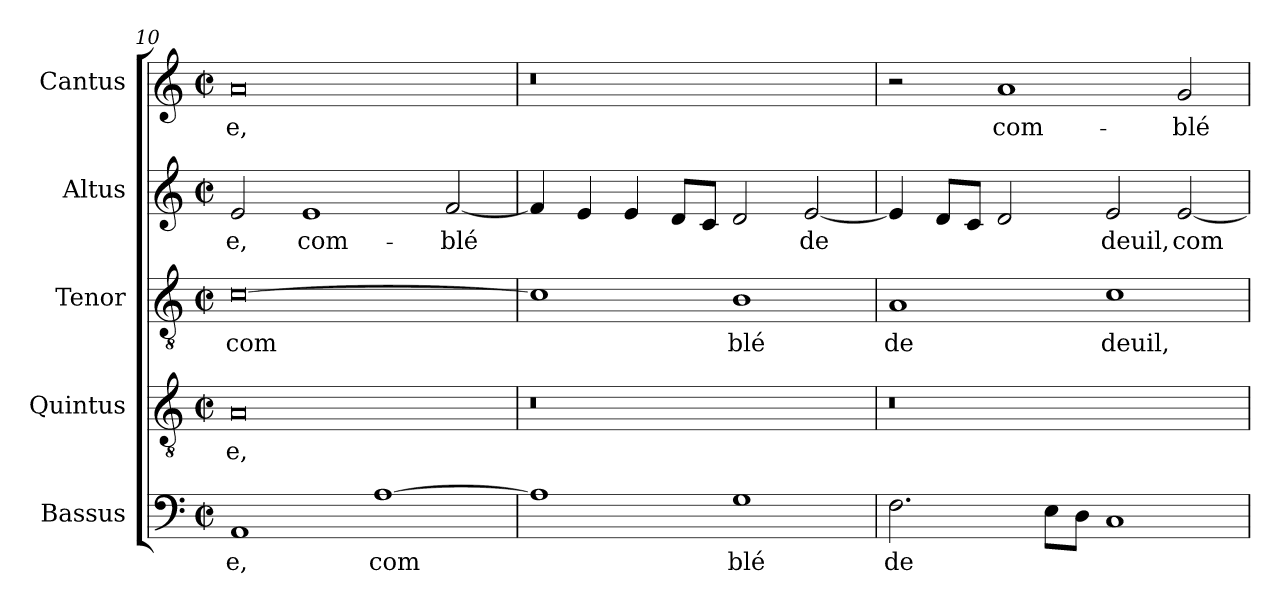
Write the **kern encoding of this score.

**kern	**text	**kern	**text	**kern	**text	**kern	**text	**kern	**text
*part5	*part5	*part4	*part4	*part3	*part3	*part2	*part2	*part1	*part1
*staff5	*staff5	*staff4	*staff4	*staff3	*staff3	*staff2	*staff2	*staff1	*staff1
*I"Bassus	*	*I"Quintus	*	*I"Tenor	*	*I"Altus	*	*I"Cantus	*
*clefF4	*	*clefGv2	*	*clefGv2	*	*clefG2	*	*clefG2	*
*M2/2	*	*M2/2	*	*M2/2	*	*M2/2	*	*M2/2	*
*met(c|)	*	*met(c|)	*	*met(c|)	*	*met(c|)	*	*met(c|)	*
=10	=10	=10	=10	=10	=10	=10	=10	=10	=10
!	!LO:LY:b:cj	!	!LO:LY:b:cj	!	!LO:LY:b	!	!LO:LY:b:cj	!	!LO:LY:b:cj
1AA	e,	0A	e,	[>0c	com	2e/	-e,	0a	-e,
!	!	!	!	!	!	!	!LO:LY:b:cj	!	!
.	.	.	.	.	.	1e	com-	.	.
!	!LO:LY:b	!	!	!	!	!	!	!	!
[>1A	com	.	.	.	.	.	.	.	.
!	!	!	!	!	!	!	!LO:LY:b	!	!
.	.	.	.	.	.	[<2f/	-blé	.	.
=11	=11	=11	=11	=11	=11	=11	=11	=11	=11
1A]	.	0r	.	1c]	.	4f/]	.	0r	.
.	.	.	.	.	.	4e/	.	.	.
.	.	.	.	.	.	4e/	.	.	.
.	.	.	.	.	.	8d/L	.	.	.
.	.	.	.	.	.	8c/J	.	.	.
!	!LO:LY:b:cj	!	!	!	!LO:LY:b:cj	!	!	!	!
1G	blé	.	.	1B	blé	2d/	.	.	.
!	!	!	!	!	!	!	!LO:LY:b:cj	!	!
.	.	.	.	.	.	[<2e/	de	.	.
=12	=12	=12	=12	=12	=12	=12	=12	=12	=12
!	!LO:LY:b:cj	!	!	!	!LO:LY:b:cj	!	!	!	!
2.F\	de	0r	.	1A	de	4e/]	.	2r	.
.	.	.	.	.	.	8d/L	.	.	.
.	.	.	.	.	.	8c/J	.	.	.
!	!	!	!	!	!	!	!	!	!LO:LY:b:cj
.	.	.	.	.	.	2d/	.	1a	com-
8E\L	.	.	.	.	.	.	.	.	.
8D\J	.	.	.	.	.	.	.	.	.
!	!	!	!	!	!LO:LY:b:cj	!	!LO:LY:b:cj	!	!
1C	.	.	.	1c	deuil,	2e/	deuil,	.	.
!	!	!	!	!	!	!	!LO:LY:b	!	!LO:LY:b:cj
.	.	.	.	.	.	[>2e/	com-	2g/	-blé
=	=	=	=	=	=	=	=	=	=
*-	*-	*-	*-	*-	*-	*-	*-	*-	*-
